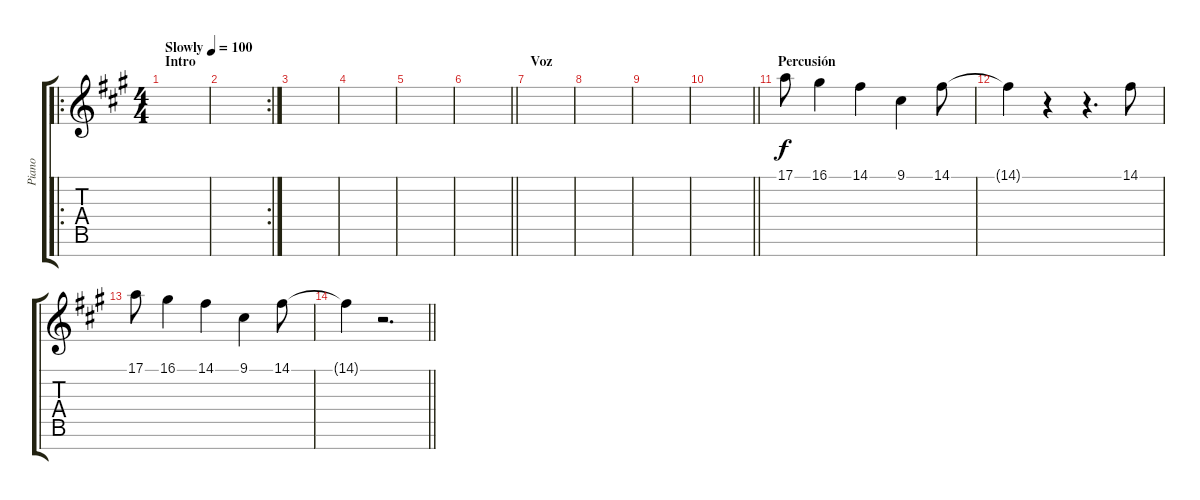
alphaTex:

\track ("Piano" "Piano") {instrument acousticgrandpiano}
\staff {score tabs}
\tuning (E4 B3 G3 D3 A2 E2 B1) {hide}
\ro
\ts (4 4)
\section ("" "Intro")
\tempo (100 "Slowly")
\clef g2
\ks f#minor
|
\rc 2
|
|
|
|
\barLineRight lightlight
|
\section ("" "Voz")
|
|
|
\barLineRight lightlight
|
\section ("" "Percusión")
17.1.8 16.1.4 14.1.4 9.1.4 14.1.8 |
14.1{t}.4 r.4 r.4{d} 14.1.8 |
17.1.8 16.1.4 14.1.4 9.1.4 14.1.8 |
\barLineRight lightlight
14.1{t}.4 r.2{d}
